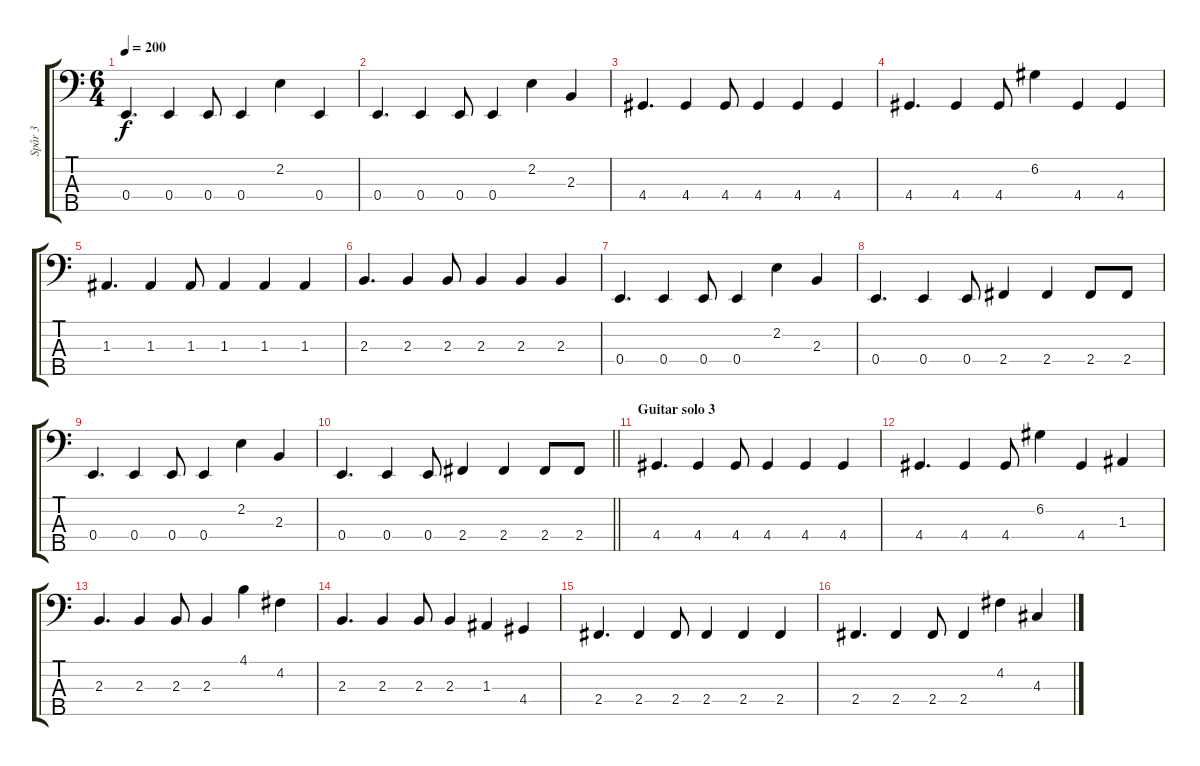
\track ("Spår 3" "Spår 3") {instrument electricbassfinger}
\staff {score tabs}
\tuning (G2 D2 A1 E1 B0) {hide}
\ts (6 4)
\tempo 200
\clef f4
\ks c
0.4.4{d dy f} 0.4.4 0.4.8 0.4.4 2.2.4 0.4.4 |
0.4.4{d} 0.4.4 0.4.8 0.4.4 2.2.4 2.3.4 |
4.4.4{d} 4.4.4 4.4.8 4.4.4 4.4.4 4.4.4 |
4.4.4{d} 4.4.4 4.4.8 6.2.4 4.4.4 4.4.4 |
1.3.4{d} 1.3.4 1.3.8 1.3.4 1.3.4 1.3.4 |
2.3.4{d} 2.3.4 2.3.8 2.3.4 2.3.4 2.3.4 |
0.4.4{d} 0.4.4 0.4.8 0.4.4 2.2.4 2.3.4 |
0.4.4{d} 0.4.4 0.4.8 2.4.4 2.4.4 2.4.8 2.4.8 |
0.4.4{d} 0.4.4 0.4.8 0.4.4 2.2.4 2.3.4 |
\barLineRight lightlight
0.4.4{d} 0.4.4 0.4.8 2.4.4 2.4.4 2.4.8 2.4.8 |
\section ("" "Guitar solo 3")
4.4.4{d} 4.4.4 4.4.8 4.4.4 4.4.4 4.4.4 |
4.4.4{d} 4.4.4 4.4.8 6.2.4 4.4.4 1.3.4 |
2.3.4{d} 2.3.4 2.3.8 2.3.4 4.1.4 4.2.4 |
2.3.4{d} 2.3.4 2.3.8 2.3.4 1.3.4 4.4.4 |
2.4.4{d} 2.4.4 2.4.8 2.4.4 2.4.4 2.4.4 |
2.4.4{d} 2.4.4 2.4.8 2.4.4 4.2.4 4.3.4
